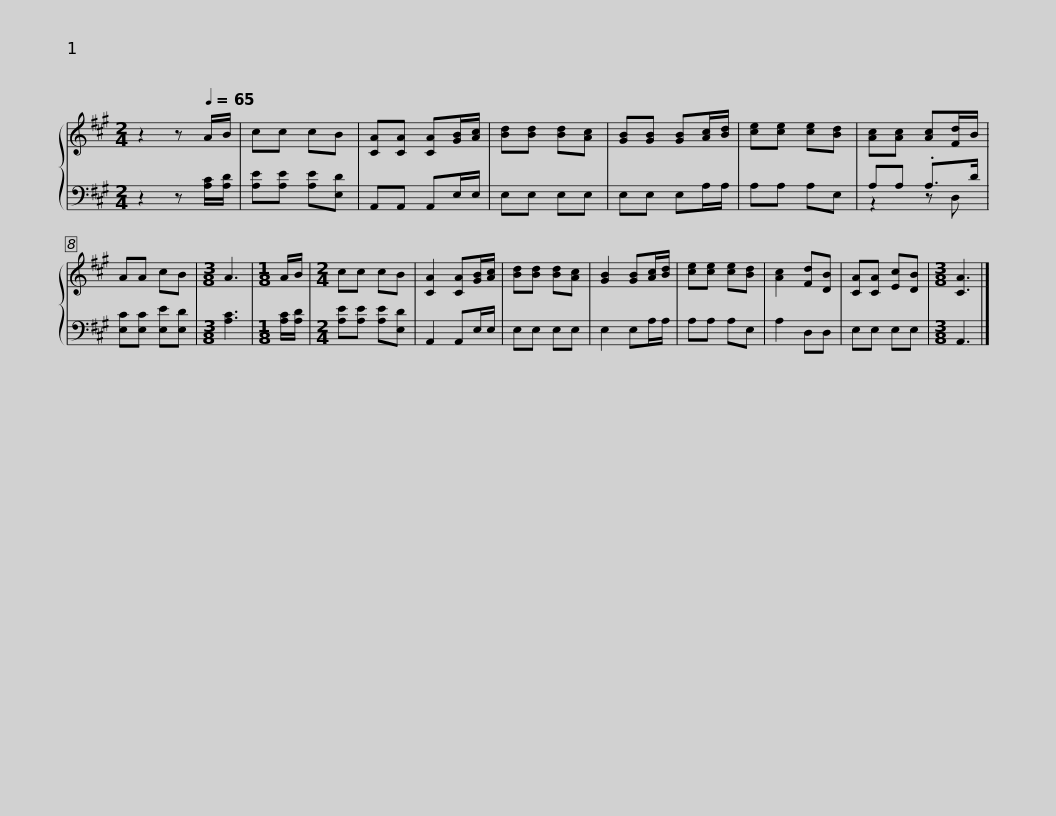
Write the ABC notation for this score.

X:1
%%score { 1 | ( 2 3 ) }
L:1/8
M:2/4
I:linebreak $
K:A
V:1 treble
V:2 bass
V:3 bass
V:1
 z2 z[Q:1/4=65] A/B/ | cc cB | [CA][CA] [CA][GB]/[Ac]/ | [Bd][Bd] [Bd][Ac] | [GB][GB] [GB][Ac]/[Bd]/ | %5
 [ce][ce] [ce][Bd] | [Ac][Ac] [Ac][Fd]/B/ | AA cB |$[M:3/8] A3 |[M:1/8] A/B/ | %10
[M:2/4] cc cB | [CA]2 [CA][GB]/[Ac]/ | [Bd][Bd] [Bd][Ac] | [GB]2 [GB][Ac]/[Bd]/ | [ce][ce] [ce][Bd] | %15
 [Ac]2 [Fd][DB] | [CA][CA] [Ec][DB] |[M:3/8] [CA]3 |] %18
V:2
 z2 z [A,C]/[A,D]/ | [A,E][A,E] [A,E][E,D] | A,,A,, A,,E,/E,/ | E,E, E,E, | E,E, E,A,/A,/ | %5
 A,A, A,E, | A,A, .A,>D | [E,C][E,C] [E,E][E,D] |$[M:3/8] [A,C]3 |[M:1/8] [A,C]/[A,D]/ | %10
[M:2/4] [A,E][A,E] [A,E][E,D] | A,,2 A,,E,/E,/ | E,E, E,E, | E,2 E,A,/A,/ | A,A, A,E, | %15
 A,2 D,D, | E,E, E,E, |[M:3/8] A,,3 |] %18
V:3
 x4 | x4 | x4 | x4 | x4 | %5
 x4 | z2 z D, | x4 |$[M:3/8] x3 |[M:1/8] x | %10
[M:2/4] x4 | x4 | x4 | x4 | x4 | %15
 x4 | x4 |[M:3/8] x3 |] %18
